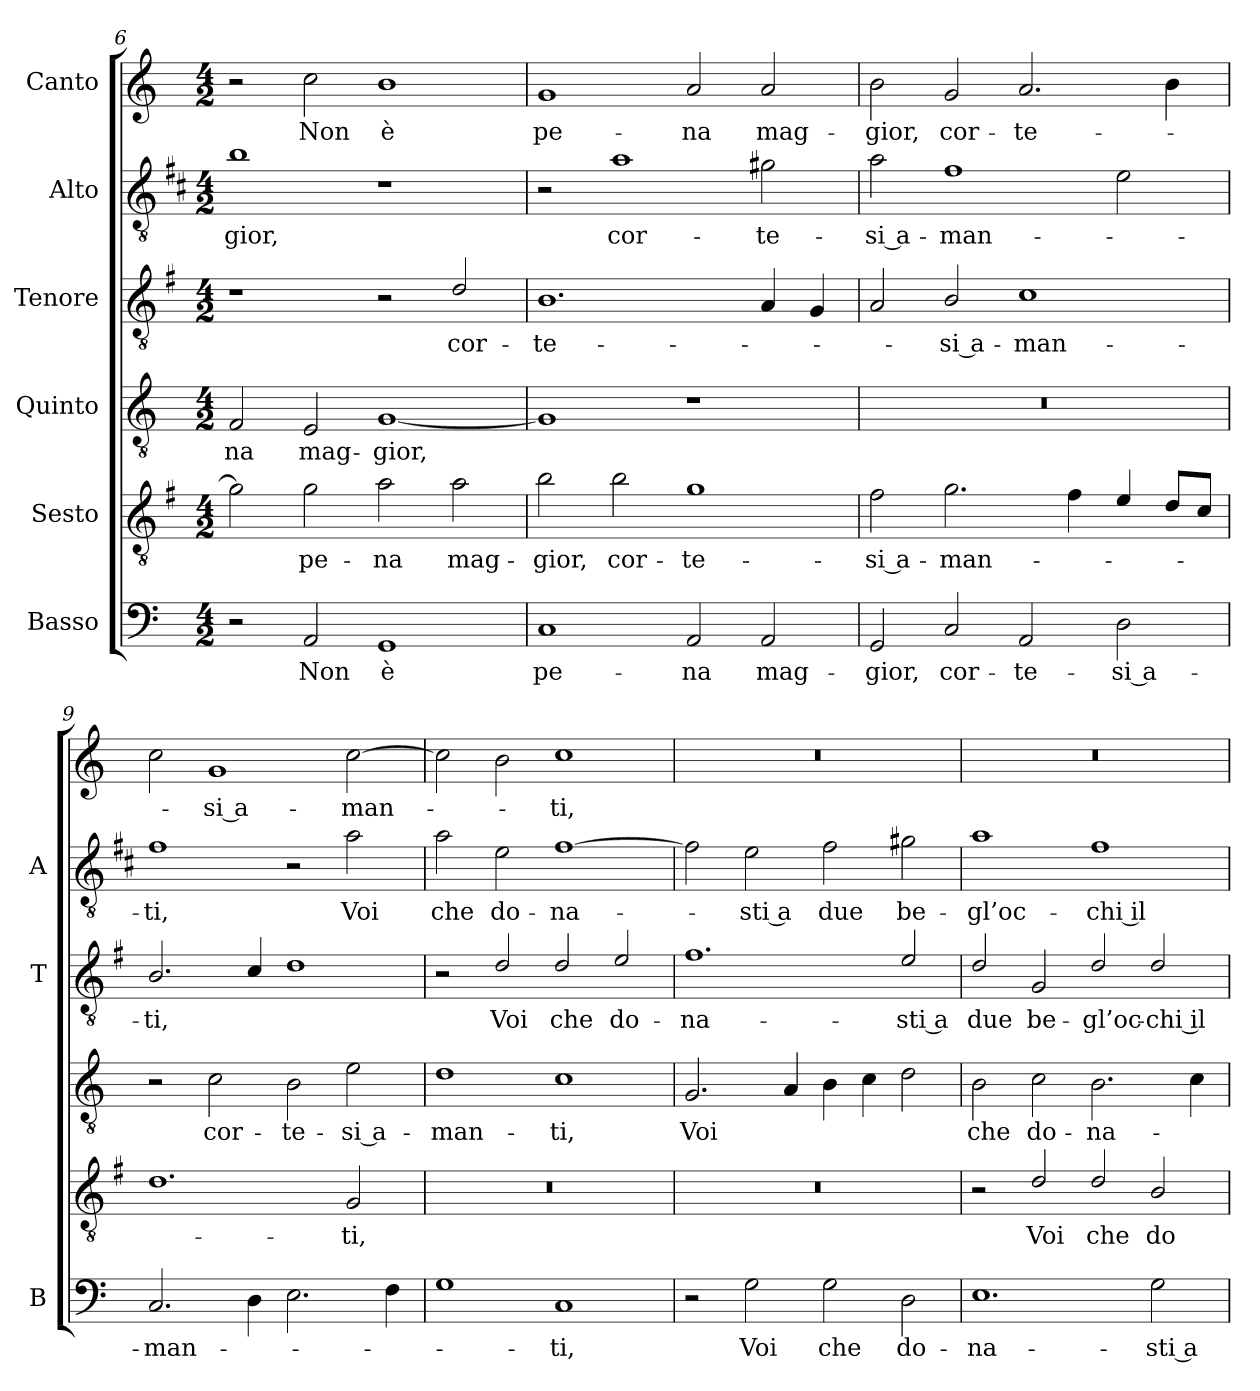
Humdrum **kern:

**kern	**text	**kern	**text	**kern	**text	**kern	**text	**kern	**text	**kern	**text
*part6	*part6	*part5	*part5	*part4	*part4	*part3	*part3	*part2	*part2	*part1	*part1
*staff6	*staff6	*staff5	*staff5	*staff4	*staff4	*staff3	*staff3	*staff2	*staff2	*staff1	*staff1
*I"Basso	*	*I"Sesto	*	*I"Quinto	*	*I"Tenore	*	*I"Alto	*	*I"Canto	*
*I'B	*	*	*	*	*	*I'T	*	*I'A	*	*	*
*clefF4	*	*clefGv2	*	*clefGv2	*	*clefGv2	*	*clefGv2	*	*clefG2	*
*	*	*ITrd4c7	*	*	*	*ITrd4c7	*	*ITrd1c2	*	*	*
*k[]	*	*k[]	*	*k[]	*	*k[]	*	*k[]	*	*k[]	*
*C:	*	*C:	*	*C:	*	*C:	*	*C:	*	*C:	*
*M4/2	*	*M4/2	*	*M4/2	*	*M4/2	*	*M4/2	*	*M4/2	*
=6	=6	=6	=6	=6	=6	=6	=6	=6	=6	=6	=6
!	!	!	!	!	!LO:LY:b	!	!	!	!LO:LY:b	!	!
2r	.	2c\]	.	2F/	-na	1r	.	1a	-gior,	2r	.
!	!LO:LY:b	!	!LO:LY:b	!	!LO:LY:b	!	!	!	!	!	!LO:LY:b
2AA/	Non	2c\	pe-	2E/	mag-	.	.	.	.	2cc\	Non
!	!LO:LY:b	!	!LO:LY:b	!	!LO:LY:b	!	!	!	!	!	!LO:LY:b
1GG	è	2d\	-na	[1G	-gior,	2r	.	1r	.	1b	è
!	!	!	!LO:LY:b	!	!	!	!LO:LY:b	!	!	!	!
.	.	2d\	mag-	.	.	2G/	cor-	.	.	.	.
=7	=7	=7	=7	=7	=7	=7	=7	=7	=7	=7	=7
!	!LO:LY:b	!	!LO:LY:b	!	!	!	!LO:LY:b	!	!	!	!LO:LY:b
1C	pe-	2e\	-gior,	1G]	.	1.E	-te-	2r	.	1g	pe-
!	!	!	!LO:LY:b	!	!	!	!	!	!LO:LY:b	!	!
.	.	2e\	cor-	.	.	.	.	1g	cor-	.	.
!	!LO:LY:b	!	!LO:LY:b	!	!	!	!	!	!	!	!LO:LY:b
2AA/	-na	1c	-te-	1r	.	.	.	.	.	2a/	-na
!	!LO:LY:b	!	!	!	!	!	!	!	!LO:LY:b	!	!LO:LY:b
2AA/	mag-	.	.	.	.	4D/	.	2f#X\	-te-	2a/	mag-
.	.	.	.	.	.	4C/	.	.	.	.	.
=8	=8	=8	=8	=8	=8	=8	=8	=8	=8	=8	=8
!	!LO:LY:b	!	!LO:LY:b	!	!	!	!	!	!LO:LY:b	!	!LO:LY:b
2GG/	-gior,	2B\	-si a-	0r	.	2D/	.	2g\	-si a-	2b\	-gior,
!	!LO:LY:b	!	!LO:LY:b	!	!	!	!LO:LY:b	!	!LO:LY:b	!	!LO:LY:b
2C/	cor-	2.c\	-man-	.	.	2E/	-si a-	1e	-man-	2g/	cor-
!	!LO:LY:b	!	!	!	!	!	!LO:LY:b	!	!	!	!LO:LY:b
2AA/	-te-	.	.	.	.	1F	-man-	.	.	2.a/	-te-
.	.	4B\	.	.	.	.	.	.	.	.	.
!	!LO:LY:b	!	!	!	!	!	!	!	!	!	!
2D\	-si a-	4A/	.	.	.	.	.	2d\	.	.	.
.	.	8G/L	.	.	.	.	.	.	.	4b\	.
.	.	8F/J	.	.	.	.	.	.	.	.	.
=9	=9	=9	=9	=9	=9	=9	=9	=9	=9	=9	=9
!	!LO:LY:b	!	!	!	!	!	!LO:LY:b	!	!LO:LY:b	!	!
2.C/	-man-	1.G	.	2r	.	2.E/	-ti,	1e	-ti,	2cc\	.
!	!	!	!	!	!LO:LY:b	!	!	!	!	!	!LO:LY:b
.	.	.	.	2c\	cor-	.	.	.	.	1g	-si a-
4D\	.	.	.	.	.	4F/	.	.	.	.	.
!	!	!	!	!	!LO:LY:b	!	!	!	!	!	!
2.E\	.	.	.	2B\	-te-	1G	.	2r	.	.	.
!	!	!	!LO:LY:b	!	!LO:LY:b	!	!	!	!LO:LY:b	!	!LO:LY:b
.	.	2C/	-ti,	2e\	-si a-	.	.	2g\	Voi	[2cc\	-man-
4F\	.	.	.	.	.	.	.	.	.	.	.
!!LO:PB:g=z
=10	=10	=10	=10	=10	=10	=10	=10	=10	=10	=10	=10
!	!	!	!	!	!LO:LY:b	!	!	!	!LO:LY:b	!	!
1G	.	0r	.	1d	-man-	2r	.	2g\	che	2cc\]	.
!	!	!	!	!	!	!	!LO:LY:b	!	!LO:LY:b	!	!
.	.	.	.	.	.	2G/	Voi	2d\	do-	2b\	.
!	!LO:LY:b	!	!	!	!LO:LY:b	!	!LO:LY:b	!	!LO:LY:b	!	!LO:LY:b
1C	-ti,	.	.	1c	-ti,	2G/	che	[1e	-na-	1cc	-ti,
!	!	!	!	!	!	!	!LO:LY:b	!	!	!	!
.	.	.	.	.	.	2A/	do-	.	.	.	.
=11	=11	=11	=11	=11	=11	=11	=11	=11	=11	=11	=11
!	!	!	!	!	!LO:LY:b	!	!LO:LY:b	!	!	!	!
2r	.	0r	.	2.G/	Voi	1.B	-na-	2e\]	.	0r	.
!	!LO:LY:b	!	!	!	!	!	!	!	!LO:LY:b	!	!
2G\	Voi	.	.	.	.	.	.	2d\	-sti a	.	.
.	.	.	.	4A/	.	.	.	.	.	.	.
!	!LO:LY:b	!	!	!	!	!	!	!	!LO:LY:b	!	!
2G\	che	.	.	4B\	.	.	.	2e\	due	.	.
.	.	.	.	4c\	.	.	.	.	.	.	.
!	!LO:LY:b	!	!	!	!	!	!LO:LY:b	!	!LO:LY:b	!	!
2D\	do-	.	.	2d\	.	2A/	-sti a	2f#X\	be-	.	.
=12	=12	=12	=12	=12	=12	=12	=12	=12	=12	=12	=12
!	!LO:LY:b	!	!	!	!LO:LY:b	!	!LO:LY:b	!	!LO:LY:b	!	!
1.E	-na-	2r	.	2B\	che	2G/	due	1g	-gl’oc-	0r	.
!	!	!	!LO:LY:b	!	!LO:LY:b	!	!LO:LY:b	!	!	!	!
.	.	2G/	Voi	2c\	do-	2C/	be-	.	.	.	.
!	!	!	!LO:LY:b	!	!LO:LY:b	!	!LO:LY:b	!	!LO:LY:b	!	!
.	.	2G/	che	2.B\	-na-	2G/	-gl’oc-	1e	-chi il	.	.
!	!LO:LY:b	!	!LO:LY:b	!	!	!	!LO:LY:b	!	!	!	!
2G\	-sti a	2E/	do-	.	.	2G/	-chi il	.	.	.	.
.	.	.	.	4c\	.	.	.	.	.	.	.
=	=	=	=	=	=	=	=	=	=	=	=
*-	*-	*-	*-	*-	*-	*-	*-	*-	*-	*-	*-
